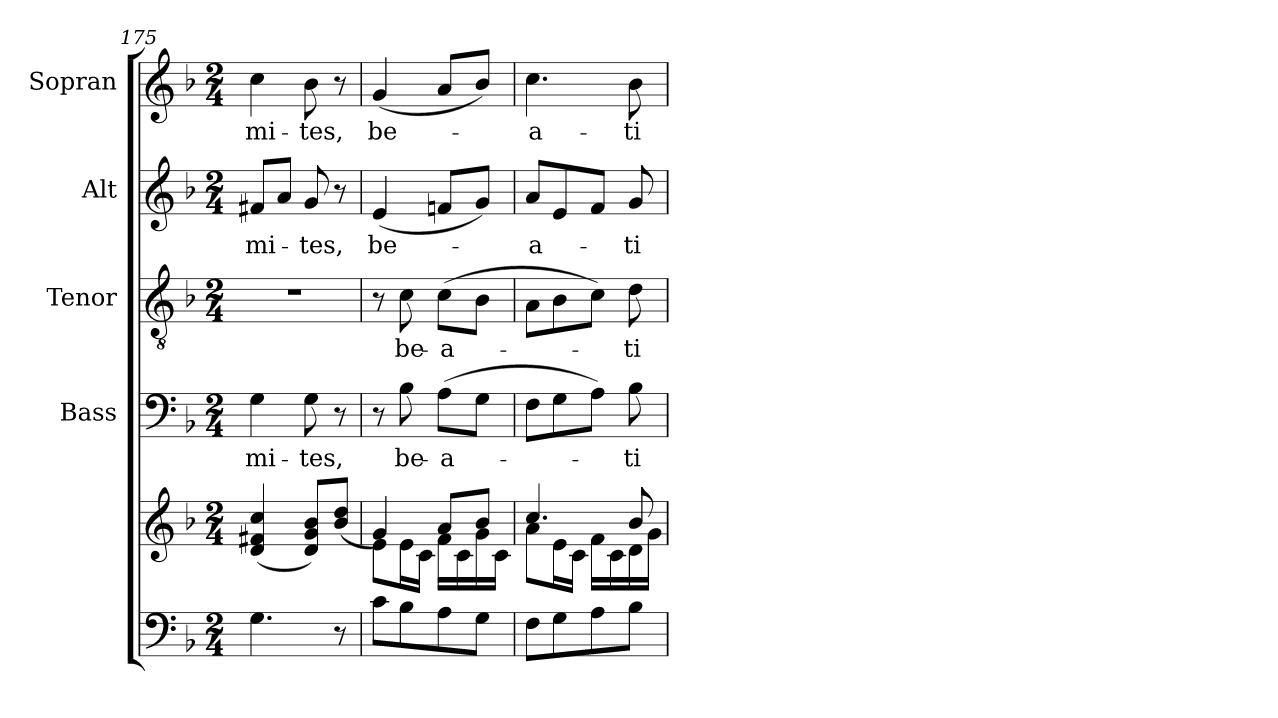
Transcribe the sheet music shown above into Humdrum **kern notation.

**kern	**kern	**kern	**text	**kern	**text	**kern	**text	**kern	**text
*part5	*part5	*part4	*part4	*part3	*part3	*part2	*part2	*part1	*part1
*staff6	*staff5	*staff4	*staff4	*staff3	*staff3	*staff2	*staff2	*staff1	*staff1
*	*	*I"Bass	*	*I"Tenor	*	*I"Alt	*	*I"Sopran	*
*	*	*I'B.	*	*I'T.	*	*I'A.	*	*I'S.	*
*clefF4	*clefG2	*clefF4	*	*clefGv2	*	*clefG2	*	*clefG2	*
*k[b-]	*k[b-]	*k[b-]	*	*k[b-]	*	*k[b-]	*	*k[b-]	*
*F:	*F:	*F:	*	*F:	*	*F:	*	*F:	*
*M2/4	*M2/4	*M2/4	*	*M2/4	*	*M2/4	*	*M2/4	*
=175	=175	=175	=175	=175	=175	=175	=175	=175	=175
!	!	!	!LO:LY:b	!	!	!	!LO:LY:b	!	!LO:LY:b
4.G\	(4d/ 4f#X/ 4cc/	4G\	mi-	2r	.	8f#X/L	mi-	4cc\	mi-
.	.	.	.	.	.	8a/J	.	.	.
!	!	!	!LO:LY:b	!	!	!	!LO:LY:b	!	!LO:LY:b
.	8d/ 8g/ 8b-/L)	8G\	-tes,	.	.	8g/	-tes,	8b-\	-tes,
8r	(8b-/ 8dd/J	8r	.	.	.	8r	.	8r	.
=176	=176	=176	=176	=176	=176	=176	=176	=176	=176
*	*^	*	*	*	*	*	*	*	*
!	!	!	!	!	!	!	!	!LO:LY:b	!	!LO:LY:b
8c\L	4g/)	8e\L	8r	.	8r	.	(<4e/	be-	(<4g/	be-
!	!	!	!	!LO:LY:b	!	!LO:LY:b	!	!	!	!
8B-\	.	16e\L	8B-\	be-	8c\	be-	.	.	.	.
.	.	16c\JJ	.	.	.	.	.	.	.	.
!	!	!	!	!LO:LY:b	!	!LO:LY:b	!	!	!	!
8A\	8a/L	16f\LL	(>8A\L	-a-	(>8c\L	-a-	8fn/L	.	8a/L	.
.	.	16c\	.	.	.	.	.	.	.	.
8G\J	8b-/J	16g\	8G\J	.	8B-\J	.	8g/J)	.	8b-/J)	.
.	.	16c\JJ	.	.	.	.	.	.	.	.
=177	=177	=177	=177	=177	=177	=177	=177	=177	=177	=177
!	!	!	!	!	!	!	!	!LO:LY:b	!	!LO:LY:b
8F\L	4.cc/	8a\L	8F\L	.	8A\L	.	8a/L	-a-	4.cc\	-a-
8G\	.	16e\L	8G\	.	8B-\	.	8e/	.	.	.
.	.	16c\JJ	.	.	.	.	.	.	.	.
8A\	.	16f\LL	8A\J)	.	8c\J)	.	8f/J	.	.	.
.	.	16c\	.	.	.	.	.	.	.	.
!	!	!	!	!LO:LY:b	!	!LO:LY:b	!	!LO:LY:b	!	!LO:LY:b
8B-\J	8b-/	16d\	8B-\	-ti	8d\	-ti	8g/	-ti	8b-\	-ti
.	.	16g\JJ	.	.	.	.	.	.	.	.
*	*v	*v	*	*	*	*	*	*	*	*
=	=	=	=	=	=	=	=	=	=
*-	*-	*-	*-	*-	*-	*-	*-	*-	*-
